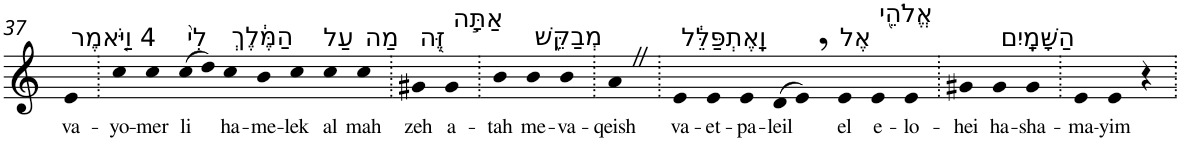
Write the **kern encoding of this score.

**kern	**text
*part1	*part1
*staff1	*staff1
*I"Piano	*
*I'Pno	*
!!LO:PB:g=z
*clefG2	*
*k[]	*
=37	=37
!LO:TX:a:t=4 וַיֹּ֤אמֶר	!
!	!LO:LY:b
4e	va-
=38.	=38.
!	!LO:LY:b
4cc	-yo-
!	!LO:LY:b
4cc	-mer
!LO:TX:a:t=לִי֙	!
!	!LO:LY:b
(>8cc	li
8dd)	.
!LO:TX:a:t=הַמֶּ֔לֶךְ	!
!	!LO:LY:b
4cc	ha-
!	!LO:LY:b
4b	-me-
!	!LO:LY:b
4cc	-lek
!LO:TX:a:t=עַל	!
!	!LO:LY:b
4cc	al
!LO:TX:a:t=מַה	!
!	!LO:LY:b
4cc	mah
=39.	=39.
!LO:TX:a:t=זֶּ֖ה	!
!	!LO:LY:b
4g#X	zeh
!LO:TX:a:t=אַתָּ֣ה	!
!	!LO:LY:b
4g#	a-
=40.	=40.
!	!LO:LY:b
4b	-tah
!LO:TX:a:t=מְבַקֵּ֑שׁ	!
!	!LO:LY:b
4b	me-
!	!LO:LY:b
4b	-va-
=41.	=41.
!	!LO:LY:b
4aZ	-qeish
=42.	=42.
!LO:TX:a:t=וָֽאֶתְפַּלֵּ֔ל	!
!	!LO:LY:b
4e	va-
!	!LO:LY:b
4e	-et-
!	!LO:LY:b
4e	-pa-
!	!LO:LY:b
(>8d	-leil
8e,)	.
!LO:TX:a:t=אֶל	!
!	!LO:LY:b
4e	el
!LO:TX:a:t=אֱלֹהֵ֖י	!
!	!LO:LY:b
4e	e-
!	!LO:LY:b
4e	-lo-
=43.	=43.
!	!LO:LY:b
4g#X	-hei
!LO:TX:a:t=הַשָּׁמָֽיִם	!
!	!LO:LY:b
4g#	ha-
!	!LO:LY:b
4g#	-sha-
=44.	=44.
!	!LO:LY:b
4e	-ma-
!	!LO:LY:b
4e	-yim
4r	.
=.	=.
*-	*-
